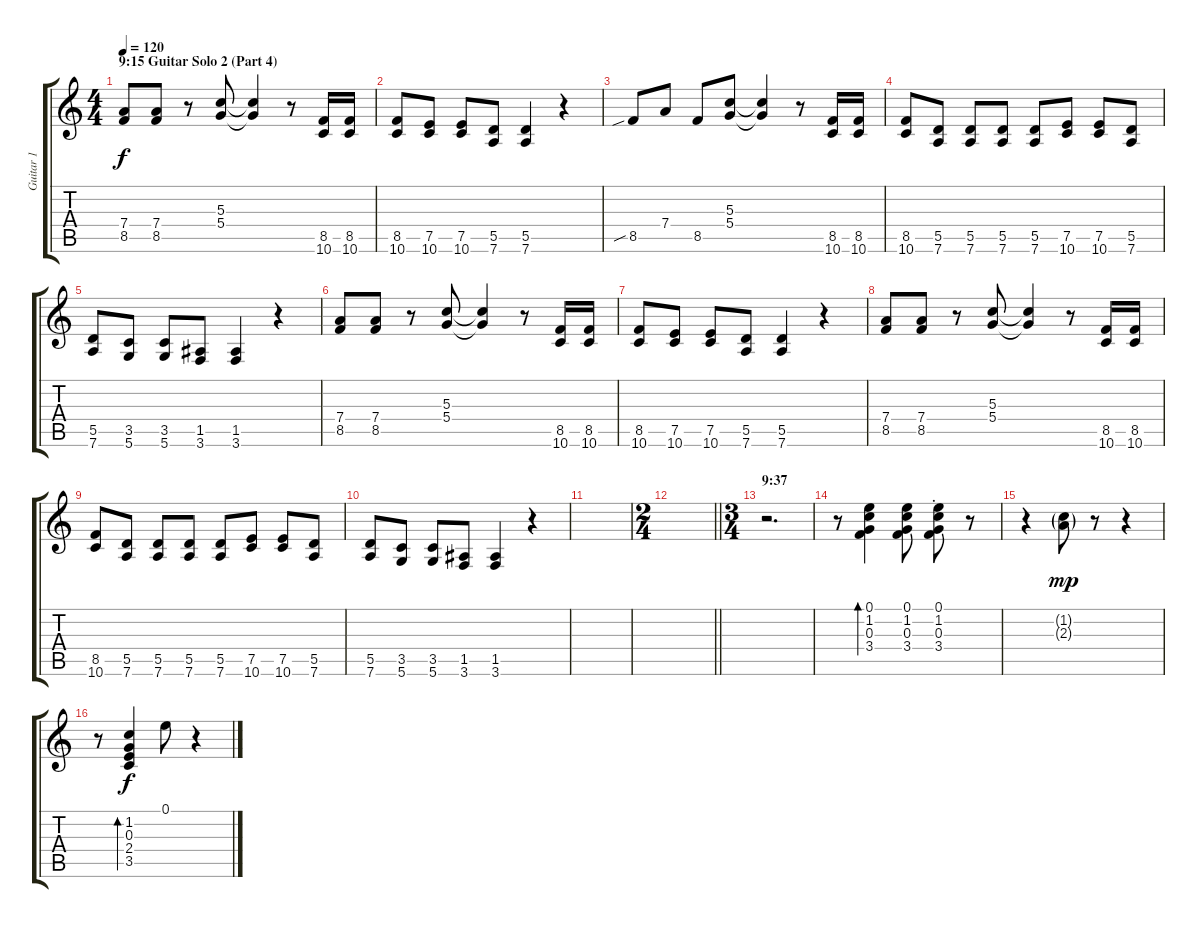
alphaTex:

\track ("Guitar 1" "Guitar 1") {instrument acousticguitarsteel}
\staff {score tabs}
\tuning (E4 B3 G3 D3 A2 D2) {hide}
\ts (4 4)
\section ("" "9:15 Guitar Solo 2 (Part 4)")
\tempo 120
\clef g2
\ks c
(7.4 8.5).8{dy f} (7.4 8.5).8 r.8 (5.3 5.4).8 (5.3{t} 5.4{t}).4 r.8 (8.5 10.6).16 (8.5 10.6).16 |
(8.5 10.6).8 (7.5 10.6).8 (7.5 10.6).8 (5.5 7.6).8 (5.5 7.6).4 r.4 |
8.5{sib}.8 7.4.8 8.5.8 (5.3 5.4).8 (5.3{t} 5.4{t}).4 r.8 (8.5 10.6).16 (8.5 10.6).16 |
(8.5 10.6).8 (5.5 7.6).8 (5.5 7.6).8 (5.5 7.6).8 (5.5 7.6).8 (7.5 10.6).8 (7.5 10.6).8 (5.5 7.6).8 |
(5.5 7.6).8 (3.5 5.6).8 (3.5 5.6).8 (1.5 3.6).8 (1.5 3.6).4 r.4 |
(7.4 8.5).8 (7.4 8.5).8 r.8 (5.3 5.4).8 (5.3{t} 5.4{t}).4 r.8 (8.5 10.6).16 (8.5 10.6).16 |
(8.5 10.6).8 (7.5 10.6).8 (7.5 10.6).8 (5.5 7.6).8 (5.5 7.6).4 r.4 |
(7.4 8.5).8 (7.4 8.5).8 r.8 (5.3 5.4).8 (5.3{t} 5.4{t}).4 r.8 (8.5 10.6).16 (8.5 10.6).16 |
(8.5 10.6).8 (5.5 7.6).8 (5.5 7.6).8 (5.5 7.6).8 (5.5 7.6).8 (7.5 10.6).8 (7.5 10.6).8 (5.5 7.6).8 |
(5.5 7.6).8 (3.5 5.6).8 (3.5 5.6).8 (1.5 3.6).8 (1.5 3.6).4 r.4 |
|
\ts (2 4)
\barLineRight lightlight
|
\ts (3 4)
\section ("" "9:37")
r.2{d volume 7} |
r.8 (0.1 1.2 0.3 3.4).4{bd 240} (0.1 1.2 0.3 3.4).8 (0.1{st} 1.2{st} 0.3{st} 3.4{st}).8 r.8 |
r.4 (1.2{g} 2.3{g}).8{dy mp} r.8 r.4 |
r.8 (1.2 0.3 2.4 3.5).4{bd 240 dy f} 0.1.8 r.4
